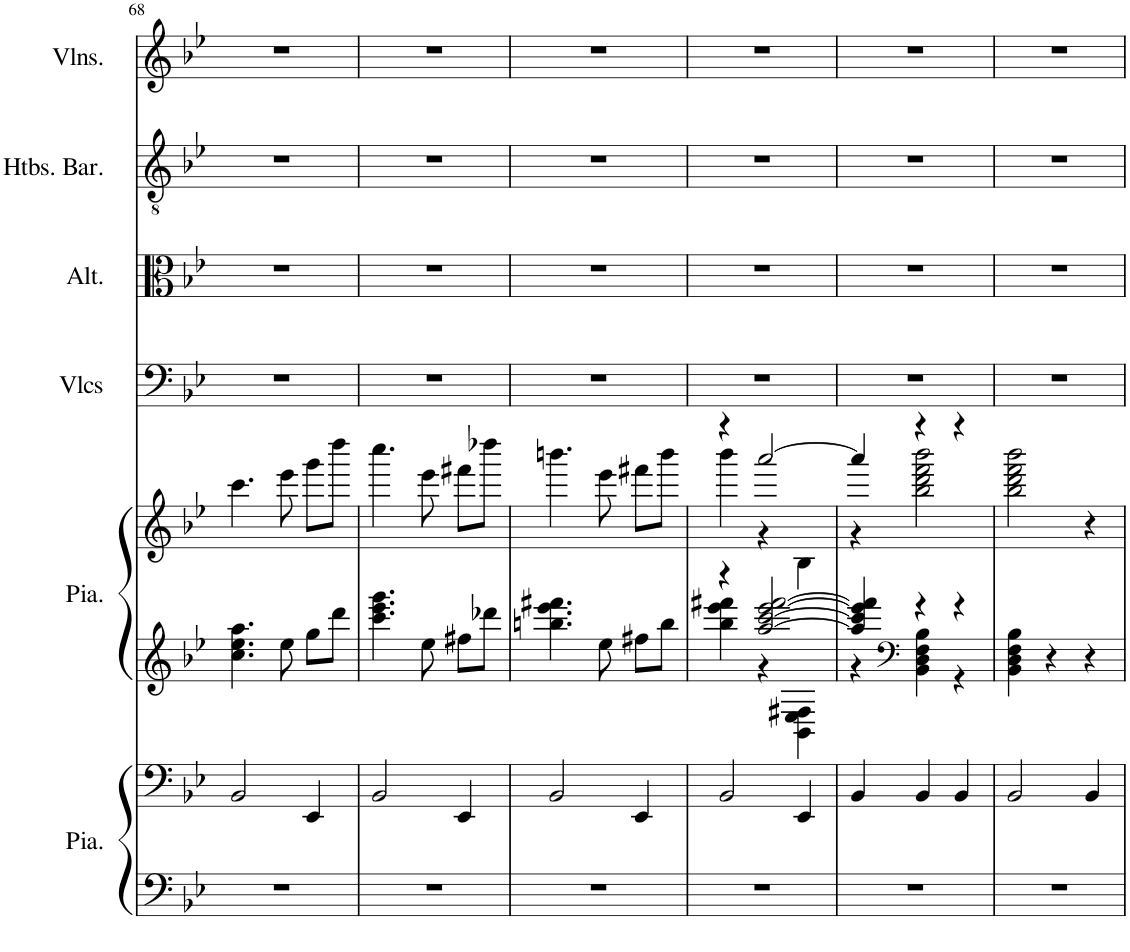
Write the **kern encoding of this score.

**kern	**kern	**kern	**kern	**kern	**kern	**kern	**kern
*part6	*part6	*part5	*part5	*part4	*part3	*part2	*part1
*staff8	*staff7	*staff6	*staff5	*staff4	*staff3	*staff2	*staff1
*I"Piano, Pedals	*	*I"Piano, Organ	*	*I"Violoncelles, Bass	*I"Altos, Tenor	*I"Hautbois Baryton, Alto	*I"Violons, Soprano
*I'Pia.	*	*I'Pia.	*	*I'Vlcs	*I'Alt.	*I'Htbs. Bar.	*I'Vlns.
!!LO:PB:g=z
*clefF4	*clefF4	*clefG2	*clefG2	*clefF4	*clefC3	*clefGv2	*clefG2
*k[b-e-]	*k[b-e-]	*k[b-e-]	*k[b-e-]	*k[b-e-]	*k[b-e-]	*k[b-e-]	*k[b-e-]
*M3/4	*M3/4	*M3/4	*M3/4	*M3/4	*M3/4	*M3/4	*M3/4
=68	=68	=68	=68	=68	=68	=68	=68
2.r	2BB-/	4.cc\ 4.ee-\ 4.aa\	4.ccc\	2.r	2.r	2.r	2.r
.	.	8ee-\	8eee-\	.	.	.	.
.	4EE-/	8gg\L	8ggg\L	.	.	.	.
.	.	8ddd\J	8dddd\J	.	.	.	.
=69	=69	=69	=69	=69	=69	=69	=69
2.r	2BB-/	4.ccc\ 4.eee-\ 4.ggg\	4.cccc\	2.r	2.r	2.r	2.r
.	.	8ee-\	8eee-\	.	.	.	.
.	4EE-/	8ff#X\L	8fff#X\L	.	.	.	.
.	.	8ddd-X\J	8dddd-X\J	.	.	.	.
=70	=70	=70	=70	=70	=70	=70	=70
2.r	2BB-/	4.bbn\ 4.eee-\ 4.fff#X\	4.bbbn\	2.r	2.r	2.r	2.r
.	.	8ee-\	8eee-\	.	.	.	.
.	4EE-/	8ff#X\L	8fff#X\L	.	.	.	.
.	.	8bb\J	8bbb\J	.	.	.	.
=71	=71	=71	=71	=71	=71	=71	=71
*	*	*^	*^	*	*	*	*
2.r	2BB-/	4r	4bb-\ 4eee-\ 4fff#X\	4r	4bbb-\	2.r	2.r	2.r	2.r
.	.	[2aa/ [2ccc/ [2eee-/ [2fff#/	4r	[2aaa/	4r	.	.	.	.
.	4EE-/	.	4BB-\ 4E-\ 4F#X\	.	4B-\	.	.	.	.
=72	=72	=72	=72	=72	=72	=72	=72	=72	=72
2.r	4BB-/	4aa/] 4ccc/] 4eee-/] 4fff#/]	4r	4aaa/]	4r	2.r	2.r	2.r	2.r
*	*	*clefF4	*	*	*	*	*	*	*
.	4BB-/	4r	4BB-\ 4D\ 4F\ 4B-\	4r	2bb-\ 2ddd\ 2fff\ 2bbb-\	.	.	.	.
.	4BB-/	4r	4r	4r	.	.	.	.	.
*	*	*v	*v	*	*	*	*	*	*
*	*	*	*v	*v	*	*	*	*
=73	=73	=73	=73	=73	=73	=73	=73
2.r	2BB-/	4BB-\ 4D\ 4F\ 4B-\	2bb-\ 2ddd\ 2fff\ 2bbb-\	2.r	2.r	2.r	2.r
.	.	4r	.	.	.	.	.
.	4BB-/	4r	4r	.	.	.	.
=	=	=	=	=	=	=	=
*-	*-	*-	*-	*-	*-	*-	*-
